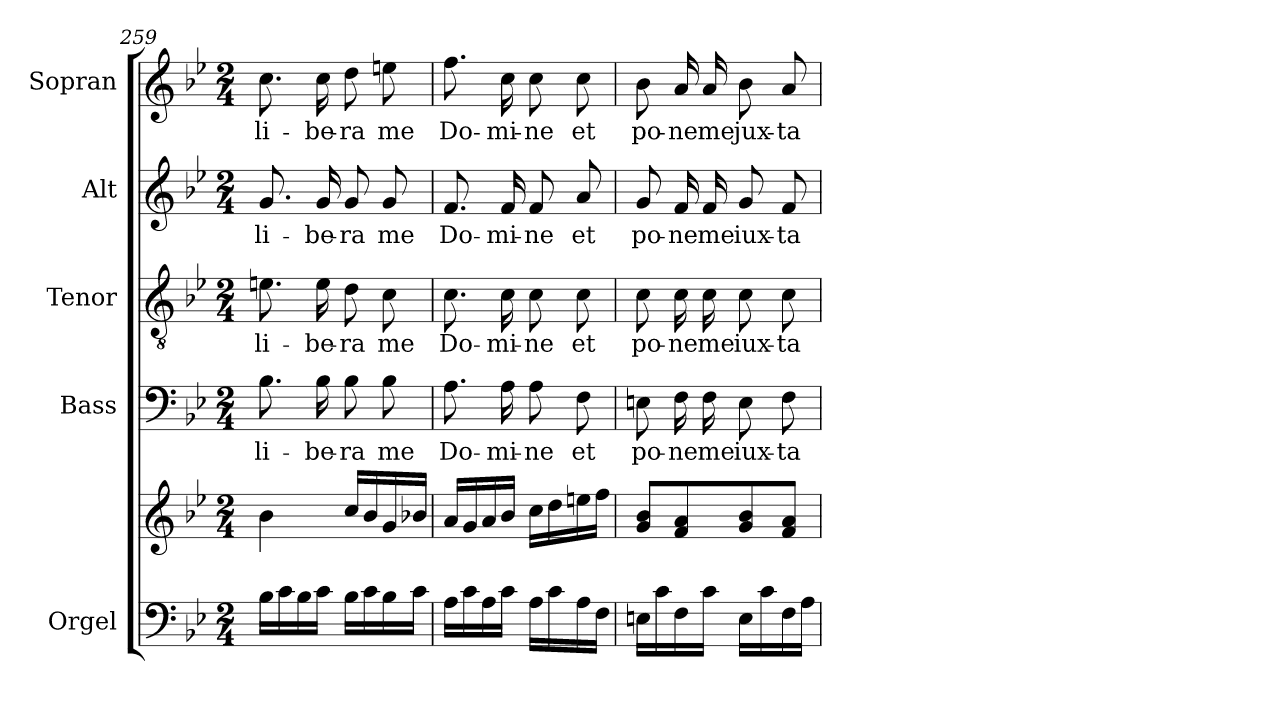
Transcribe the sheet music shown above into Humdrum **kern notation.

**kern	**kern	**kern	**text	**kern	**text	**kern	**text	**kern	**text
*part5	*part5	*part4	*part4	*part3	*part3	*part2	*part2	*part1	*part1
*staff6	*staff5	*staff4	*staff4	*staff3	*staff3	*staff2	*staff2	*staff1	*staff1
*I"Orgel	*	*I"Bass	*	*I"Tenor	*	*I"Alt	*	*I"Sopran	*
*I'Org.	*	*I'B.	*	*I'T.	*	*I'A.	*	*I'S.	*
*clefF4	*clefG2	*clefF4	*	*clefGv2	*	*clefG2	*	*clefG2	*
*k[b-e-]	*k[b-e-]	*k[b-e-]	*	*k[b-e-]	*	*k[b-e-]	*	*k[b-e-]	*
*B-:	*B-:	*B-:	*	*B-:	*	*B-:	*	*B-:	*
*M2/4	*M2/4	*M2/4	*	*M2/4	*	*M2/4	*	*M2/4	*
=259	=259	=259	=259	=259	=259	=259	=259	=259	=259
!	!	!	!LO:LY:b	!	!LO:LY:b	!	!LO:LY:b	!	!LO:LY:b
16B-\LL	4b-\	8.B-\	li-	8.en\	li-	8.g/	li-	8.cc\	li-
16c\	.	.	.	.	.	.	.	.	.
16B-\	.	.	.	.	.	.	.	.	.
!	!	!	!LO:LY:b	!	!LO:LY:b	!	!LO:LY:b	!	!LO:LY:b
16c\JJ	.	16B-\	-be-	16e\	-be-	16g/	-be-	16cc\	-be-
!	!	!	!LO:LY:b	!	!LO:LY:b	!	!LO:LY:b	!	!LO:LY:b
16B-\LL	16cc/LL	8B-\	-ra	8d\	-ra	8g/	-ra	8dd\	-ra
16c\	16b-/	.	.	.	.	.	.	.	.
!	!	!	!LO:LY:b	!	!LO:LY:b	!	!LO:LY:b	!	!LO:LY:b
16B-\	16g/	8B-\	me	8c\	me	8g/	me	8een\	me
16c\JJ	16b-X/JJ	.	.	.	.	.	.	.	.
!!LO:PB:g=z
=260	=260	=260	=260	=260	=260	=260	=260	=260	=260
!	!	!	!LO:LY:b	!	!LO:LY:b	!	!LO:LY:b	!	!LO:LY:b
16A\LL	16a/LL	8.A\	Do-	8.c\	Do-	8.f/	Do-	8.ff\	Do-
16c\	16g/	.	.	.	.	.	.	.	.
16A\	16a/	.	.	.	.	.	.	.	.
!	!	!	!LO:LY:b	!	!LO:LY:b	!	!LO:LY:b	!	!LO:LY:b
16c\JJ	16b-/JJ	16A\	-mi-	16c\	-mi-	16f/	-mi-	16cc\	-mi-
!	!	!	!LO:LY:b	!	!LO:LY:b	!	!LO:LY:b	!	!LO:LY:b
16A\LL	16cc\LL	8A\	-ne	8c\	-ne	8f/	-ne	8cc\	-ne
16c\	16dd\	.	.	.	.	.	.	.	.
!	!	!	!LO:LY:b	!	!LO:LY:b	!	!LO:LY:b	!	!LO:LY:b
16A\	16een\	8F\	et	8c\	et	8a/	et	8cc\	et
16F\JJ	16ff\JJ	.	.	.	.	.	.	.	.
=261	=261	=261	=261	=261	=261	=261	=261	=261	=261
!	!	!	!LO:LY:b	!	!LO:LY:b	!	!LO:LY:b	!	!LO:LY:b
16En\LL	8g/ 8b-/L	8En\	po-	8c\	po-	8g/	po-	8b-\	po-
16c\	.	.	.	.	.	.	.	.	.
!	!	!	!LO:LY:b	!	!LO:LY:b	!	!LO:LY:b	!	!LO:LY:b
16F\	8f/ 8a/	16F\	-ne	16c\	-ne	16f/	-ne	16a/	-ne
!	!	!	!LO:LY:b	!	!LO:LY:b	!	!LO:LY:b	!	!LO:LY:b
16c\JJ	.	16F\	me	16c\	me	16f/	me	16a/	me
!	!	!	!LO:LY:b	!	!LO:LY:b	!	!LO:LY:b	!	!LO:LY:b
16E\LL	8g/ 8b-/	8E\	iux-	8c\	iux-	8g/	iux-	8b-\	jux-
16c\	.	.	.	.	.	.	.	.	.
!	!	!	!LO:LY:b	!	!LO:LY:b	!	!LO:LY:b	!	!LO:LY:b
16F\	8f/ 8a/J	8F\	-ta	8c\	-ta	8f/	-ta	8a/	-ta
16A\JJ	.	.	.	.	.	.	.	.	.
=	=	=	=	=	=	=	=	=	=
*-	*-	*-	*-	*-	*-	*-	*-	*-	*-
